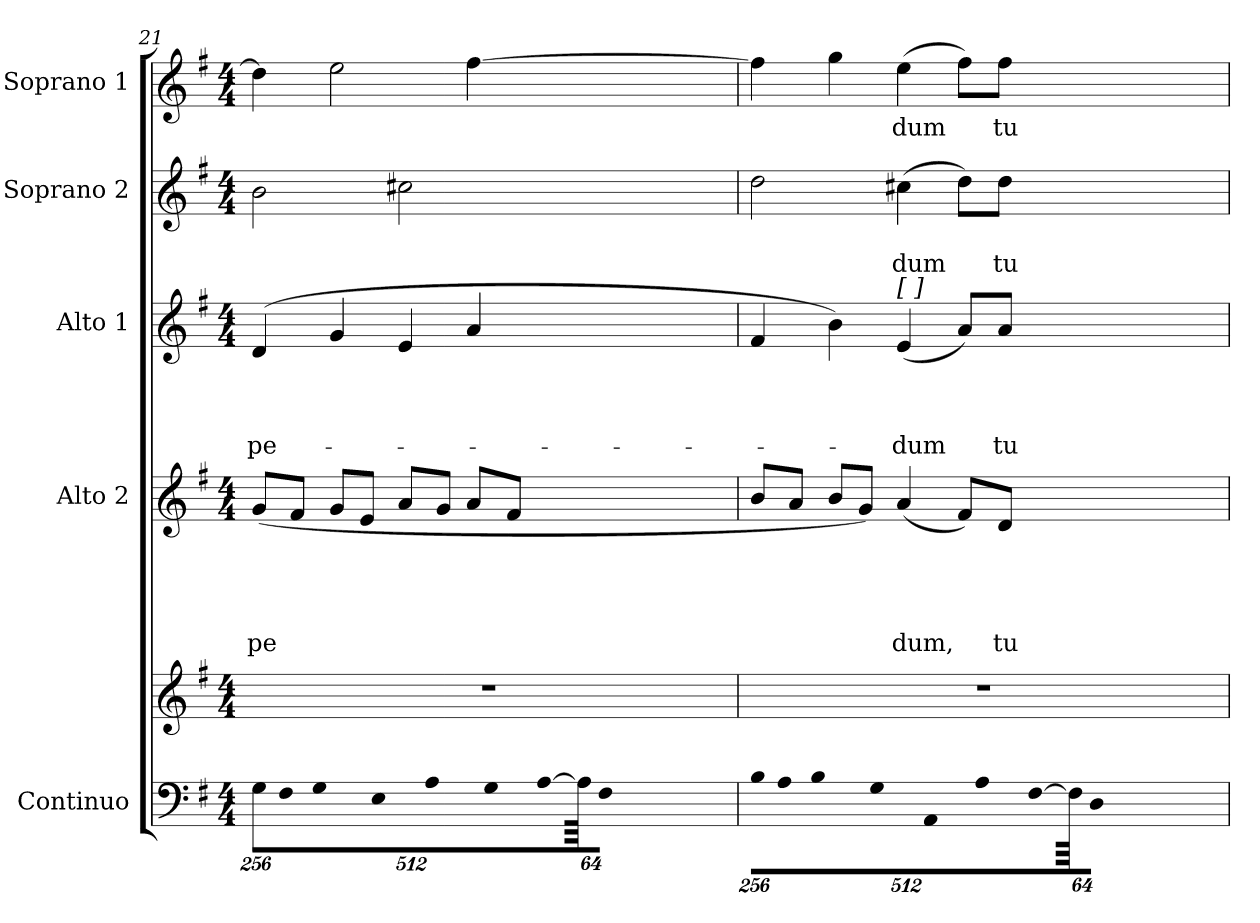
**kern	**kern	**kern	**text	**text	**text	**text	**text	**kern	**text	**text	**text	**text	**kern	**text	**text	**kern	**text
*part5	*part5	*part4	*part4	*part4	*part4	*part4	*part4	*part3	*part3	*part3	*part3	*part3	*part2	*part2	*part2	*part1	*part1
*staff6	*staff5	*staff4	*staff4	*staff4	*staff4	*staff4	*staff4	*staff3	*staff3	*staff3	*staff3	*staff3	*staff2	*staff2	*staff2	*staff1	*staff1
*I"Continuo	*	*I"Alto 2	*	*	*	*	*	*I"Alto 1	*	*	*	*	*I"Soprano 2	*	*	*I"Soprano 1	*
*	*	*I'A. 2	*	*	*	*	*	*I'A. 1	*	*	*	*	*I'S. 2	*	*	*I'S. 1	*
*clefF4	*clefG2	*clefG2	*	*	*	*	*	*clefG2	*	*	*	*	*clefG2	*	*	*clefG2	*
*k[f#]	*k[f#]	*k[f#]	*	*	*	*	*	*k[f#]	*	*	*	*	*k[f#]	*	*	*k[f#]	*
*G:	*G:	*G:	*	*	*	*	*	*G:	*	*	*	*	*G:	*	*	*G:	*
*M4/4	*M4/4	*M4/4	*	*	*	*	*	*M4/4	*	*	*	*	*M4/4	*	*	*M4/4	*
*Xbrackettup	*	*	*	*	*	*	*	*	*	*	*	*	*	*	*	*	*
=21	=21	=21	=21	=21	=21	=21	=21	=21	=21	=21	=21	=21	=21	=21	=21	=21	=21
!LO:N:vis=8	!	!	!	!	!	!	!LO:LY:b	!	!	!	!	!LO:LY:b	!	!	!	!	!
*^	*	*	*	*	*	*	*	*	*	*	*	*	*	*	*	*	*
2048%205G\L	4.ryy	1r	(>8g/L	.	.	.	.	pe	(4d/	.	.	.	pe-	2b\	.	.	4dd\]	.
!LO:N:vis=8	!	!	!	!	!	!	!	!	!	!	!	!	!	!	!	!	!	!
4096%409F#\J	.	.	.	.	.	.	.	.	.	.	.	.	.	.	.	.	.	.
.	.	.	8f#/J	.	.	.	.	.	.	.	.	.	.	.	.	.	.	.
!LO:N:vis=8	!	!	!	!	!	!	!	!	!	!	!	!	!	!	!	!	!	!
4096%273G\L	.	.	.	.	.	.	.	.	.	.	.	.	.	.	.	.	.	.
.	.	.	8g/L	.	.	.	.	.	4g/	.	.	.	.	.	.	.	2ee\	.
!LO:N:vis=8	!	!	!	!	!	!	!	!	!	!	!	!	!	!	!	!	!	!
4096%273E\J	.	.	.	.	.	.	.	.	.	.	.	.	.	.	.	.	.	.
!LO:N:vis=8	!	!	!	!	!	!	!	!	!	!	!	!	!	!	!	!	!	!
4096%273A\L	.	.	.	.	.	.	.	.	.	.	.	.	.	.	.	.	.	.
.	2ryy	.	8e/J	.	.	.	.	.	.	.	.	.	.	.	.	.	.	.
!LO:N:vis=8	!	!	!	!	!	!	!	!	!	!	!	!	!	!	!	!	!	!
4096%273G\J	.	.	.	.	.	.	.	.	.	.	.	.	.	.	.	.	.	.
[4096%137A\	.	.	.	.	.	.	.	.	.	.	.	.	.	.	.	.	.	.
4096%45A\]	.	.	8a/L	.	.	.	.	.	4e/	.	.	.	.	2cc#X\	.	.	.	.
!LO:N:vis=8	!	!	!	!	!	!	!	!	!	!	!	!	!	!	!	!	!	!
4096%183F#\J	.	.	.	.	.	.	.	.	.	.	.	.	.	.	.	.	.	.
4ryy	.	.	.	.	.	.	.	.	.	.	.	.	.	.	.	.	.	.
.	.	.	8g/J	.	.	.	.	.	.	.	.	.	.	.	.	.	.	.
.	.	.	8a/L	.	.	.	.	.	4a/	.	.	.	.	.	.	.	[>4ff#\	.
8ryy	.	.	.	.	.	.	.	.	.	.	.	.	.	.	.	.	.	.
.	8ryy	.	8f#/J	.	.	.	.	.	.	.	.	.	.	.	.	.	.	.
16ryy	.	.	.	.	.	.	.	.	.	.	.	.	.	.	.	.	.	.
256..ryy	.	.	.	.	.	.	.	.	.	.	.	.	.	.	.	.	.	.
=22	=22	=22	=22	=22	=22	=22	=22	=22	=22	=22	=22	=22	=22	=22	=22	=22	=22	=22
!LO:N:vis=8	!	!	!	!	!	!	!	!	!	!	!	!	!	!	!	!	!	!
2048%205B\L	4.ryy	1r	8b/L	.	.	.	.	.	4f#/	.	.	.	.	2dd\	.	.	4ff#\]	.
!LO:N:vis=8	!	!	!	!	!	!	!	!	!	!	!	!	!	!	!	!	!	!
4096%409A\J	.	.	.	.	.	.	.	.	.	.	.	.	.	.	.	.	.	.
.	.	.	8a/J	.	.	.	.	.	.	.	.	.	.	.	.	.	.	.
!LO:N:vis=8	!	!	!	!	!	!	!	!	!	!	!	!	!	!	!	!	!	!
4096%273B\L	.	.	.	.	.	.	.	.	.	.	.	.	.	.	.	.	.	.
.	.	.	8b/L	.	.	.	.	.	4b\)	.	.	.	.	.	.	.	4gg\	.
!LO:N:vis=8	!	!	!	!	!	!	!	!	!	!	!	!	!	!	!	!	!	!
4096%273G\J	.	.	.	.	.	.	.	.	.	.	.	.	.	.	.	.	.	.
!LO:N:vis=8	!	!	!	!	!	!	!	!	!	!	!	!	!	!	!	!	!	!
4096%273AA\L	.	.	.	.	.	.	.	.	.	.	.	.	.	.	.	.	.	.
.	2ryy	.	8g/J)	.	.	.	.	.	.	.	.	.	.	.	.	.	.	.
!LO:N:vis=8	!	!	!	!	!	!	!	!	!	!	!	!	!	!	!	!	!	!
4096%273A\J	.	.	.	.	.	.	.	.	.	.	.	.	.	.	.	.	.	.
[4096%137F#\	.	.	.	.	.	.	.	.	.	.	.	.	.	.	.	.	.	.
!	!	!	!	!	!	!	!	!	!LO:TX:a:t=[ ]	!	!	!	!	!	!	!	!	!
!	!	!	!	!	!	!	!	!LO:LY:b	!	!	!	!	!LO:LY:b	!	!	!LO:LY:b	!	!LO:LY:b
4096%45F#\]	.	.	(<4a/	.	.	.	.	dum,	(<4e/	.	.	.	-dum	(>4cc#X\	.	-dum	(>4ee\	-dum
!LO:N:vis=8	!	!	!	!	!	!	!	!	!	!	!	!	!	!	!	!	!	!
4096%183D\J	.	.	.	.	.	.	.	.	.	.	.	.	.	.	.	.	.	.
4ryy	.	.	.	.	.	.	.	.	.	.	.	.	.	.	.	.	.	.
.	.	.	8f#/L)	.	.	.	.	.	8a/L)	.	.	.	.	8dd\L)	.	.	8ff#\L)	.
8ryy	.	.	.	.	.	.	.	.	.	.	.	.	.	.	.	.	.	.
!	!	!	!	!	!	!	!	!LO:LY:b	!	!	!	!	!LO:LY:b	!	!	!LO:LY:b	!	!LO:LY:b
.	8ryy	.	8d/J	.	.	.	.	tu-	8a/J	.	.	.	tu-	8dd\J	.	tu-	8ff#\J	tu-
16ryy	.	.	.	.	.	.	.	.	.	.	.	.	.	.	.	.	.	.
256..ryy	.	.	.	.	.	.	.	.	.	.	.	.	.	.	.	.	.	.
*v	*v	*	*	*	*	*	*	*	*	*	*	*	*	*	*	*	*	*
=	=	=	=	=	=	=	=	=	=	=	=	=	=	=	=	=	=
*-	*-	*-	*-	*-	*-	*-	*-	*-	*-	*-	*-	*-	*-	*-	*-	*-	*-
